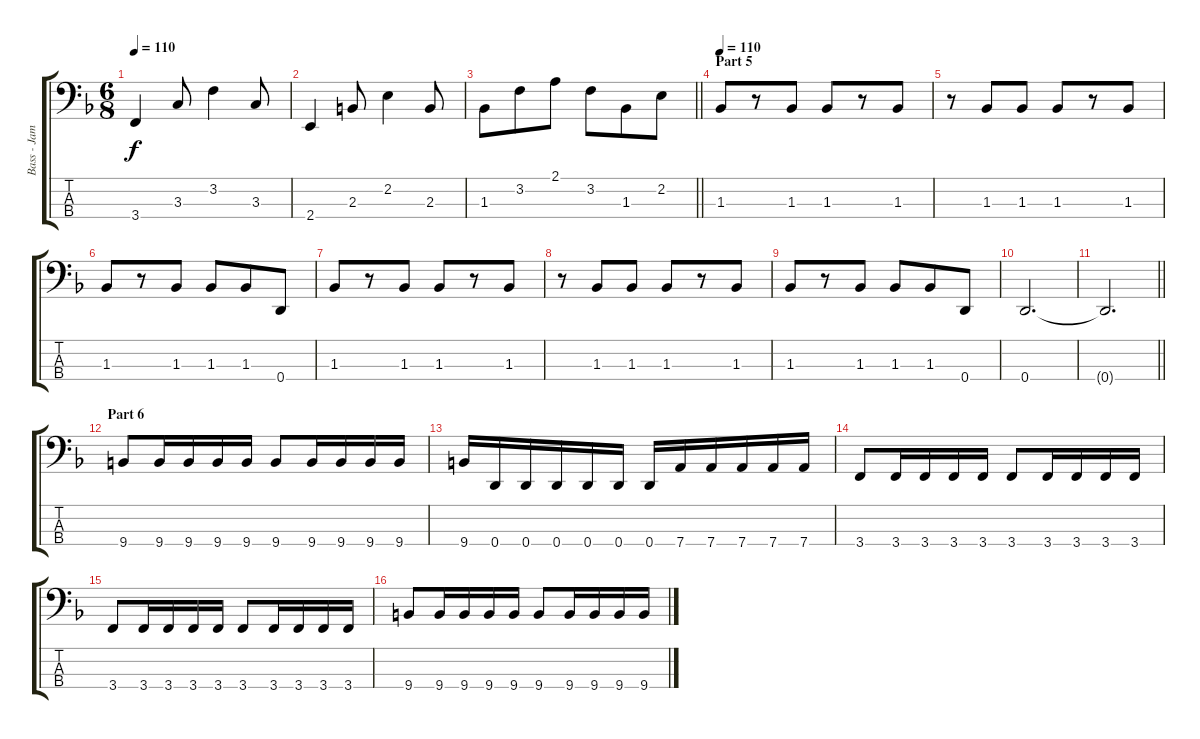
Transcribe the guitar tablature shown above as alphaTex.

\track ("Bass - James Johnston" "Bass - Jam") {instrument electricbassfinger}
\staff {score tabs}
\tuning (G2 D2 A1 D1) {hide}
\ts (6 8)
\tempo 110
\clef f4
\ks dminor
3.4.4{dy f} 3.3.8 3.2.4 3.3.8 |
2.4.4 2.3.8 2.2.4 2.3.8 |
\barLineRight lightlight
1.3.8 3.2.8 2.1.8 3.2.8 1.3.8 2.2.8 |
\section ("" "Part 5")
\tempo 110
1.3.8 r.8 1.3.8 1.3.8 r.8 1.3.8 |
r.8 1.3.8 1.3.8 1.3.8 r.8 1.3.8 |
1.3.8 r.8 1.3.8 1.3.8 1.3.8 0.4.8 |
1.3.8 r.8 1.3.8 1.3.8 r.8 1.3.8 |
r.8 1.3.8 1.3.8 1.3.8 r.8 1.3.8 |
1.3.8 r.8 1.3.8 1.3.8 1.3.8 0.4.8 |
0.4.2{d} |
\barLineRight lightlight
0.4{t}.2{d} |
\section ("" "Part 6")
9.4.8{volume 16} 9.4.16 9.4.16 9.4.16 9.4.16 9.4.8 9.4.16 9.4.16 9.4.16 9.4.16 |
9.4.16 0.4.16 0.4.16 0.4.16 0.4.16 0.4.16 0.4.16 7.4.16 7.4.16 7.4.16 7.4.16 7.4.16 |
3.4.8 3.4.16 3.4.16 3.4.16 3.4.16 3.4.8 3.4.16 3.4.16 3.4.16 3.4.16 |
3.4.8 3.4.16 3.4.16 3.4.16 3.4.16 3.4.8 3.4.16 3.4.16 3.4.16 3.4.16 |
9.4.8 9.4.16 9.4.16 9.4.16 9.4.16 9.4.8 9.4.16 9.4.16 9.4.16 9.4.16
